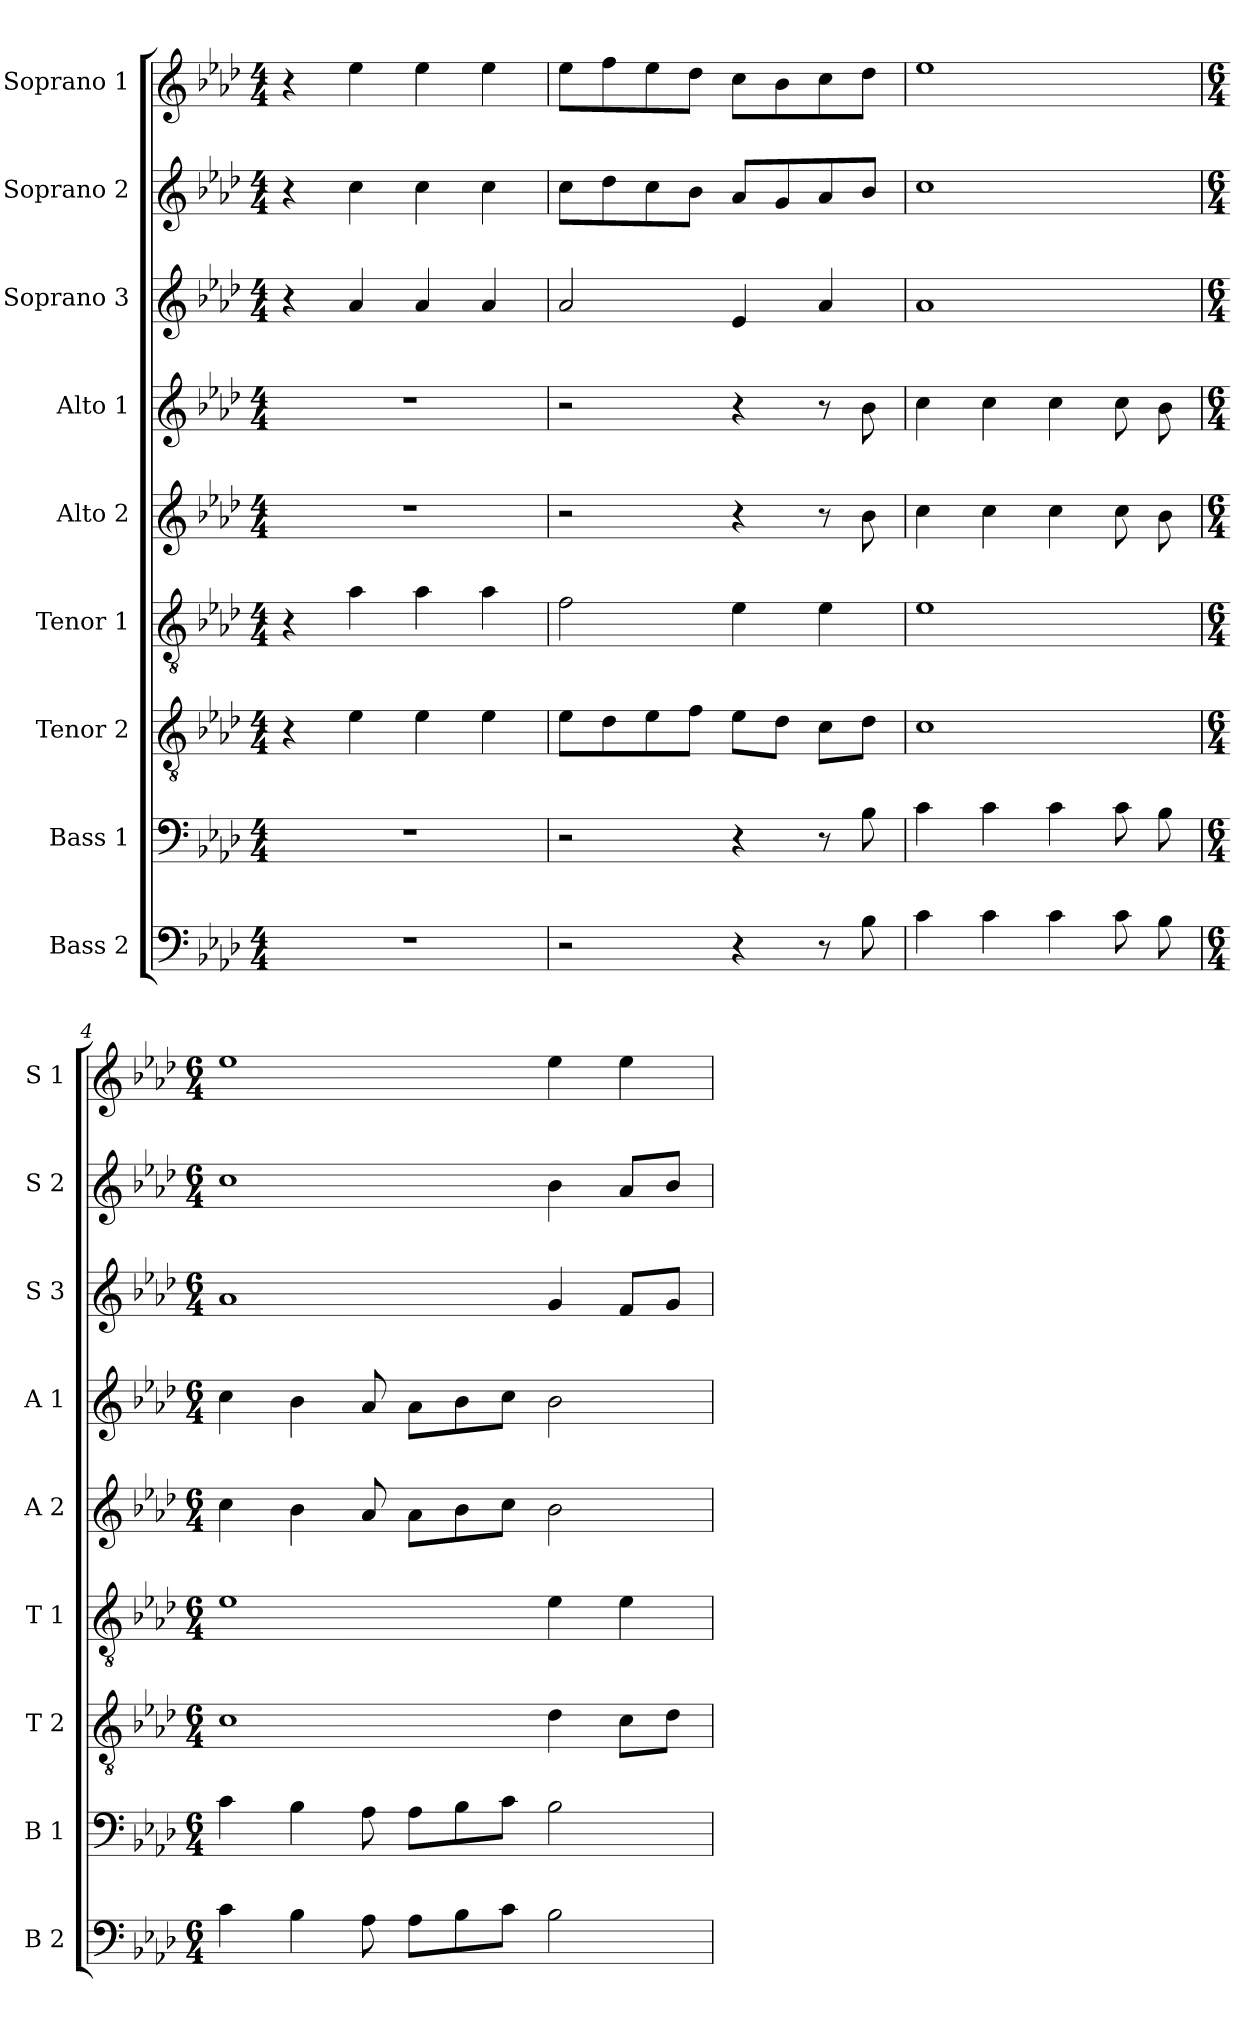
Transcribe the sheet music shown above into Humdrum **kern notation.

**kern	**kern	**kern	**kern	**kern	**kern	**kern	**kern	**kern
*part9	*part8	*part7	*part6	*part5	*part4	*part3	*part2	*part1
*staff9	*staff8	*staff7	*staff6	*staff5	*staff4	*staff3	*staff2	*staff1
*I"Bass 2	*I"Bass 1	*I"Tenor 2	*I"Tenor 1	*I"Alto 2	*I"Alto 1	*I"Soprano 3	*I"Soprano 2	*I"Soprano 1
*I'B 2	*I'B 1	*I'T 2	*I'T 1	*I'A 2	*I'A 1	*I'S 3	*I'S 2	*I'S 1
*clefF4	*clefF4	*clefGv2	*clefGv2	*clefG2	*clefG2	*clefG2	*clefG2	*clefG2
*k[b-e-a-d-]	*k[b-e-a-d-]	*k[b-e-a-d-]	*k[b-e-a-d-]	*k[b-e-a-d-]	*k[b-e-a-d-]	*k[b-e-a-d-]	*k[b-e-a-d-]	*k[b-e-a-d-]
*A-:	*A-:	*A-:	*A-:	*A-:	*A-:	*A-:	*A-:	*A-:
*M4/4	*M4/4	*M4/4	*M4/4	*M4/4	*M4/4	*M4/4	*M4/4	*M4/4
=1	=1	=1	=1	=1	=1	=1	=1	=1
1r	1r	4r	4r	1r	1r	4r	4r	4r
.	.	4e-	4a-	.	.	4a-	4cc	4ee-
.	.	4e-	4a-	.	.	4a-	4cc	4ee-
.	.	4e-	4a-	.	.	4a-	4cc	4ee-
=2	=2	=2	=2	=2	=2	=2	=2	=2
2r	2r	8e-L	2f	2r	2r	2a-	8ccL	8ee-L
.	.	8d-	.	.	.	.	8dd-	8ff
.	.	8e-	.	.	.	.	8cc	8ee-
.	.	8fJ	.	.	.	.	8b-J	8dd-J
4r	4r	8e-L	4e-	4r	4r	4e-	8a-L	8ccL
.	.	8d-J	.	.	.	.	8g	8b-
8r	8r	8cL	4e-	8r	8r	4a-	8a-	8cc
8B-	8B-	8d-J	.	8b-	8b-	.	8b-J	8dd-J
=3	=3	=3	=3	=3	=3	=3	=3	=3
4c	4c	1c	1e-	4cc	4cc	1a-	1cc	1ee-
4c	4c	.	.	4cc	4cc	.	.	.
4c	4c	.	.	4cc	4cc	.	.	.
8c	8c	.	.	8cc	8cc	.	.	.
8B-	8B-	.	.	8b-	8b-	.	.	.
=4	=4	=4	=4	=4	=4	=4	=4	=4
*M6/4	*M6/4	*M6/4	*M6/4	*M6/4	*M6/4	*M6/4	*M6/4	*M6/4
4c	4c	1c	1e-	4cc	4cc	1a-	1cc	1ee-
4B-	4B-	.	.	4b-	4b-	.	.	.
8A-	8A-	.	.	8a-	8a-	.	.	.
8A-L	8A-L	.	.	8a-L	8a-L	.	.	.
8B-	8B-	.	.	8b-	8b-	.	.	.
8cJ	8cJ	.	.	8ccJ	8ccJ	.	.	.
2B-	2B-	4d-	4e-	2b-	2b-	4g	4b-	4ee-
.	.	8cL	4e-	.	.	8fL	8a-L	4ee-
.	.	8d-J	.	.	.	8gJ	8b-J	.
=	=	=	=	=	=	=	=	=
*-	*-	*-	*-	*-	*-	*-	*-	*-
